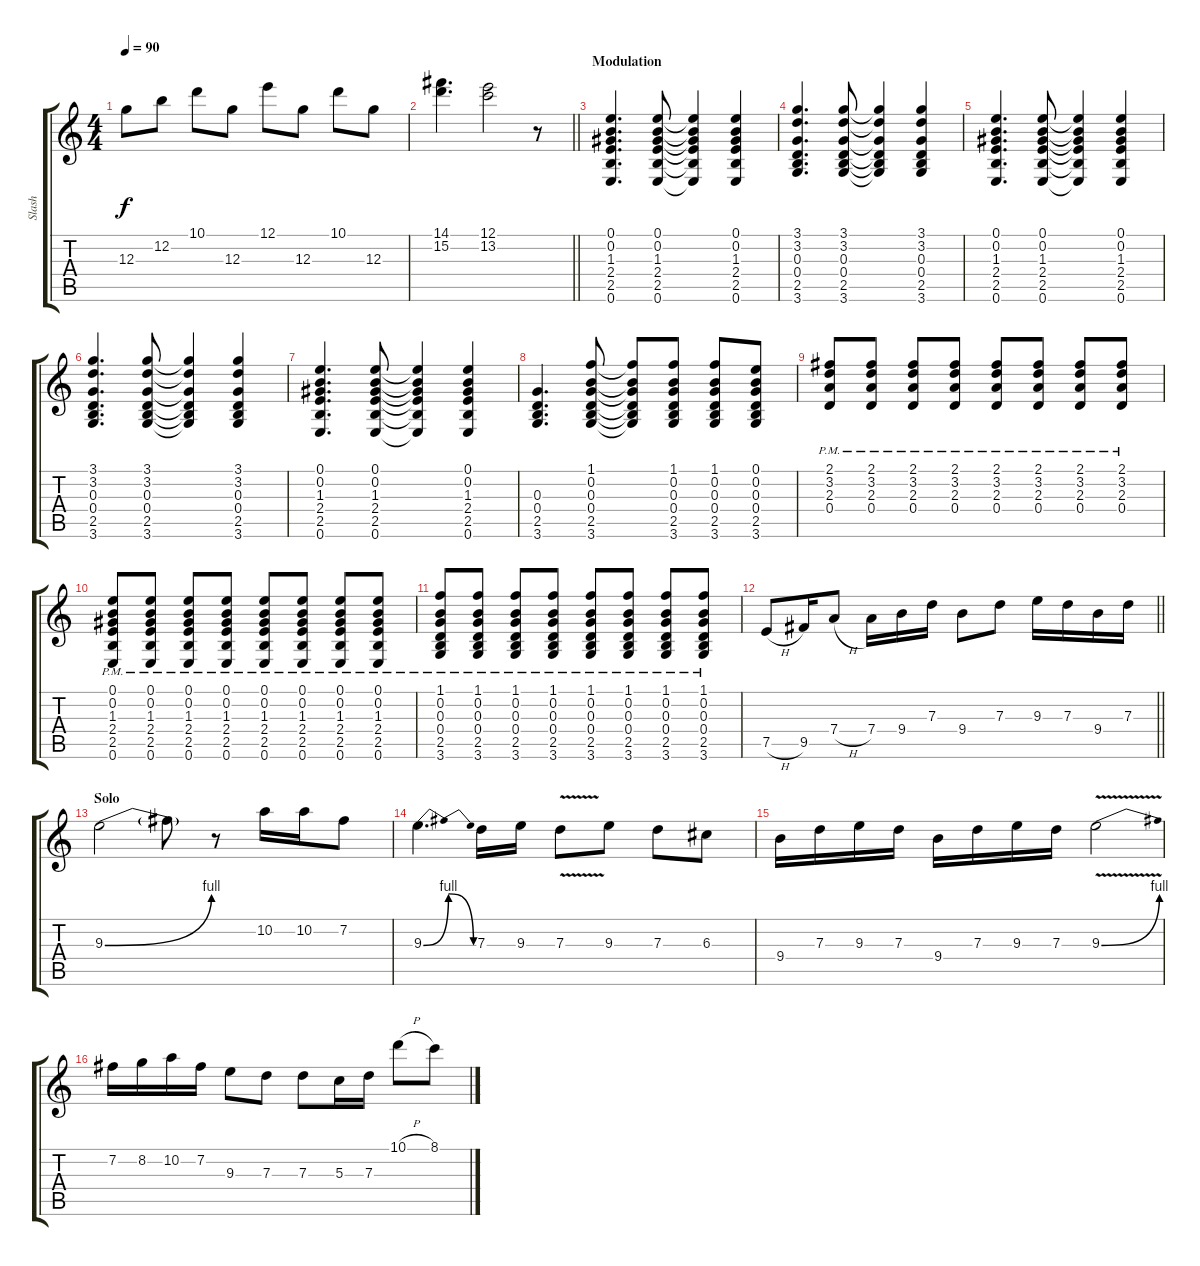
\track ("Slash" "Slash") {instrument overdrivenguitar}
\staff {score tabs}
\tuning (E4 B3 G3 D3 A2 E2) {hide}
\ts (4 4)
\tempo 90
\clef g2
\ks c
12.3.8{dy f} 12.2.8 10.1.8 12.3.8 12.1.8 12.3.8 10.1.8 12.3.8 |
\barLineRight lightlight
(14.1 15.2).4{d} (12.1 13.2).2 r.8 |
\section ("" "Modulation")
(0.1 0.2 1.3 2.4 2.5 0.6).4{d} (0.1 0.2 1.3 2.4 2.5 0.6).8 (0.1{t} 0.2{t} 1.3{t} 2.4{t} 2.5{t} 0.6{t}).4 (0.1 0.2 1.3 2.4 2.5 0.6).4 |
(3.1 3.2 0.3 0.4 2.5 3.6).4{d} (3.1 3.2 0.3 0.4 2.5 3.6).8 (3.1{t} 3.2{t} 0.3{t} 0.4{t} 2.5{t} 3.6{t}).4 (3.1 3.2 0.3 0.4 2.5 3.6).4 |
(0.1 0.2 1.3 2.4 2.5 0.6).4{d} (0.1 0.2 1.3 2.4 2.5 0.6).8 (0.1{t} 0.2{t} 1.3{t} 2.4{t} 2.5{t} 0.6{t}).4 (0.1 0.2 1.3 2.4 2.5 0.6).4 |
(3.1 3.2 0.3 0.4 2.5 3.6).4{d} (3.1 3.2 0.3 0.4 2.5 3.6).8 (3.1{t} 3.2{t} 0.3{t} 0.4{t} 2.5{t} 3.6{t}).4 (3.1 3.2 0.3 0.4 2.5 3.6).4 |
(0.1 0.2 1.3 2.4 2.5 0.6).4{d} (0.1 0.2 1.3 2.4 2.5 0.6).8 (0.1{t} 0.2{t} 1.3{t} 2.4{t} 2.5{t} 0.6{t}).4 (0.1 0.2 1.3 2.4 2.5 0.6).4 |
(0.3 0.4 2.5 3.6).4{d} (1.1 0.2 0.3 0.4 2.5 3.6).8 (1.1{t} 0.2{t} 0.3{t} 0.4{t} 2.5{t} 3.6{t}).8 (1.1 0.2 0.3 0.4 2.5 3.6).8 (1.1 0.2 0.3 0.4 2.5 3.6).8 (0.1 0.2 0.3 0.4 2.5 3.6).8 |
(2.1 3.2 2.3 0.4{pm}).8 (2.1 3.2 2.3 0.4{pm}).8 (2.1 3.2 2.3 0.4{pm}).8 (2.1 3.2 2.3 0.4{pm}).8 (2.1 3.2 2.3 0.4{pm}).8 (2.1 3.2 2.3 0.4{pm}).8 (2.1 3.2 2.3 0.4{pm}).8 (2.1 3.2 2.3 0.4{pm}).8 |
(0.1{pm} 0.2 1.3 2.4 2.5 0.6).8 (0.1{pm} 0.2 1.3 2.4 2.5 0.6).8 (0.1{pm} 0.2 1.3 2.4 2.5 0.6).8 (0.1{pm} 0.2 1.3 2.4 2.5 0.6).8 (0.1{pm} 0.2 1.3 2.4 2.5 0.6).8 (0.1{pm} 0.2 1.3 2.4 2.5 0.6).8 (0.1{pm} 0.2 1.3 2.4 2.5 0.6).8 (0.1{pm} 0.2 1.3 2.4 2.5 0.6).8 |
(1.1{pm} 0.2 0.3 0.4 2.5 3.6).8 (1.1{pm} 0.2 0.3 0.4 2.5 3.6).8 (1.1{pm} 0.2 0.3 0.4 2.5 3.6).8 (1.1{pm} 0.2 0.3 0.4 2.5 3.6).8 (1.1{pm} 0.2 0.3 0.4 2.5 3.6).8 (1.1{pm} 0.2 0.3 0.4 2.5 3.6).8 (1.1{pm} 0.2 0.3 0.4 2.5 3.6).8 (1.1{pm} 0.2 0.3 0.4 2.5 3.6).8 |
\barLineRight lightlight
7.5{h}.8 9.5.16 7.4{h}.8 7.4.16 9.4.16 7.3.16 9.4.8 7.3.8 9.3.16 7.3.16 9.4.16 7.3.16 |
\section ("" "Solo")
9.3{be (bend 0 0 60 4)}.2 9.3{t}.8 r.8 10.2.16 10.2.16 7.2.8 |
9.3{be (bendrelease 0 0 15 4 37 4 60 0)}.4{d} 7.3.16 9.3.16 7.3{v}.8 9.3.8 7.3.8 6.3.8 |
9.4.16 7.3.16 9.3.16 7.3.16 9.4.16 7.3.16 9.3.16 7.3.16 9.3{be (bend 0 0 60 4) v}.2 |
7.2.16 8.2.16 10.2.16 7.2.16 9.3.8 7.3.8 7.3.8 5.3.16 7.3.16 10.1{h}.8 8.1.8
